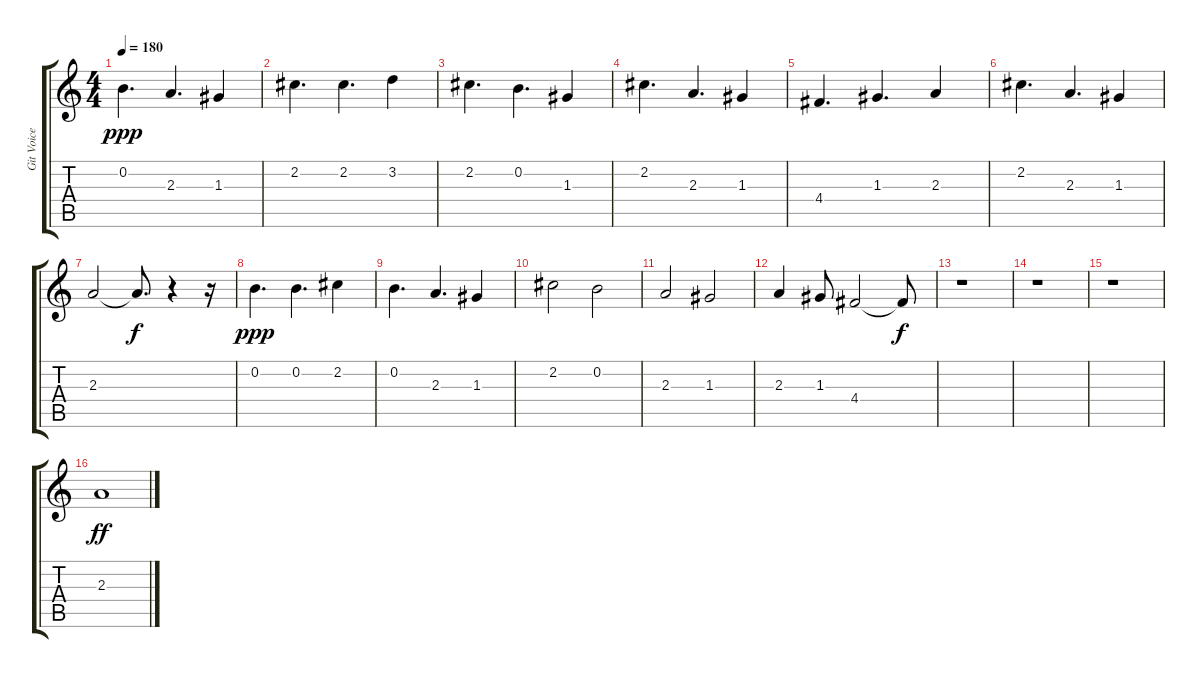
\track ("Git Voice" "Git Voice") {instrument distortionguitar}
\staff {score tabs}
\tuning (E4 B3 G3 D3 A2 E2) {hide}
\ts (4 4)
\tempo 180
\clef g2
\ks c
0.2.4{d dy ppp} 2.3.4{d} 1.3.4 |
2.2.4{d} 2.2.4{d} 3.2.4 |
2.2.4{d} 0.2.4{d} 1.3.4 |
2.2.4{d} 2.3.4{d} 1.3.4 |
4.4.4{d} 1.3.4{d} 2.3.4 |
2.2.4{d} 2.3.4{d} 1.3.4 |
2.3.2 2.3{t}.8{d dy f} r.4 r.16 |
0.2.4{d dy ppp} 0.2.4{d} 2.2.4 |
0.2.4{d} 2.3.4{d} 1.3.4 |
2.2.2 0.2.2 |
2.3.2 1.3.2 |
2.3.4 1.3.8 4.4.2 4.4{t}.8{dy f} |
r.1 |
r.1 |
r.1 |
2.3.1{dy ff}
